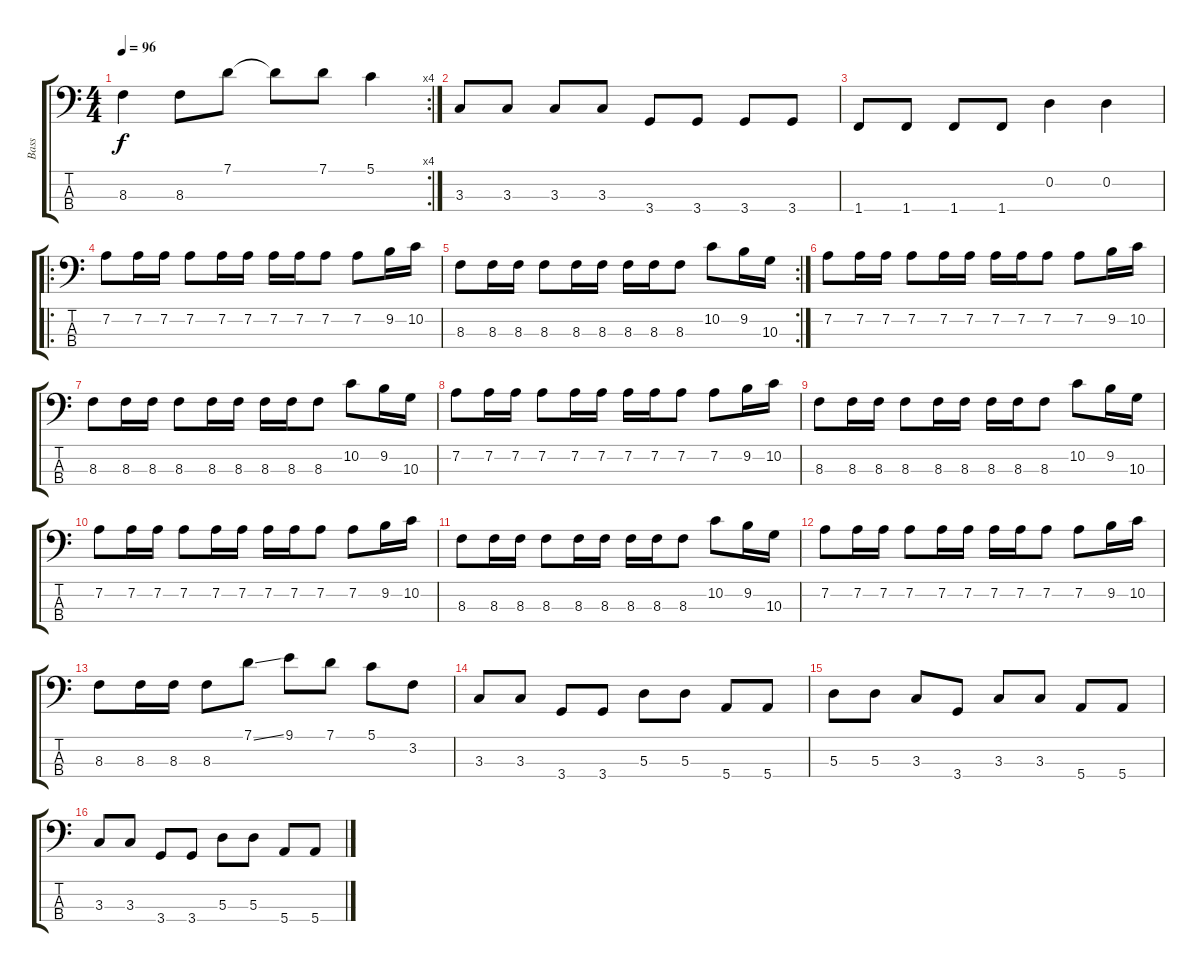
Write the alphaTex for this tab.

\track ("Bass" "Bass") {instrument electricbassfinger}
\staff {score tabs}
\tuning (G2 D2 A1 E1) {hide}
\rc 4
\ts (4 4)
\tempo 96
\clef f4
\ks c
8.3.4{dy f} 8.3.8 7.1.8 7.1{t}.8 7.1.8 5.1.4 |
3.3.8 3.3.8 3.3.8 3.3.8 3.4.8 3.4.8 3.4.8 3.4.8 |
1.4.8 1.4.8 1.4.8 1.4.8 0.2.4 0.2.4 |
\ro
7.2.8 7.2.16 7.2.16 7.2.8 7.2.16 7.2.16 7.2.16 7.2.16 7.2.8 7.2.8 9.2.16 10.2.16 |
\rc 2
8.3.8 8.3.16 8.3.16 8.3.8 8.3.16 8.3.16 8.3.16 8.3.16 8.3.8 10.2.8 9.2.16 10.3.16 |
7.2.8 7.2.16 7.2.16 7.2.8 7.2.16 7.2.16 7.2.16 7.2.16 7.2.8 7.2.8 9.2.16 10.2.16 |
8.3.8 8.3.16 8.3.16 8.3.8 8.3.16 8.3.16 8.3.16 8.3.16 8.3.8 10.2.8 9.2.16 10.3.16 |
7.2.8 7.2.16 7.2.16 7.2.8 7.2.16 7.2.16 7.2.16 7.2.16 7.2.8 7.2.8 9.2.16 10.2.16 |
8.3.8 8.3.16 8.3.16 8.3.8 8.3.16 8.3.16 8.3.16 8.3.16 8.3.8 10.2.8 9.2.16 10.3.16 |
7.2.8 7.2.16 7.2.16 7.2.8 7.2.16 7.2.16 7.2.16 7.2.16 7.2.8 7.2.8 9.2.16 10.2.16 |
8.3.8 8.3.16 8.3.16 8.3.8 8.3.16 8.3.16 8.3.16 8.3.16 8.3.8 10.2.8 9.2.16 10.3.16 |
7.2.8 7.2.16 7.2.16 7.2.8 7.2.16 7.2.16 7.2.16 7.2.16 7.2.8 7.2.8 9.2.16 10.2.16 |
8.3.8 8.3.16 8.3.16 8.3.8 7.1{ss}.8 9.1.8 7.1.8 5.1.8 3.2.8 |
3.3.8 3.3.8 3.4.8 3.4.8 5.3.8 5.3.8 5.4.8 5.4.8 |
5.3.8 5.3.8 3.3.8 3.4.8 3.3.8 3.3.8 5.4.8 5.4.8 |
3.3.8 3.3.8 3.4.8 3.4.8 5.3.8 5.3.8 5.4.8 5.4.8
